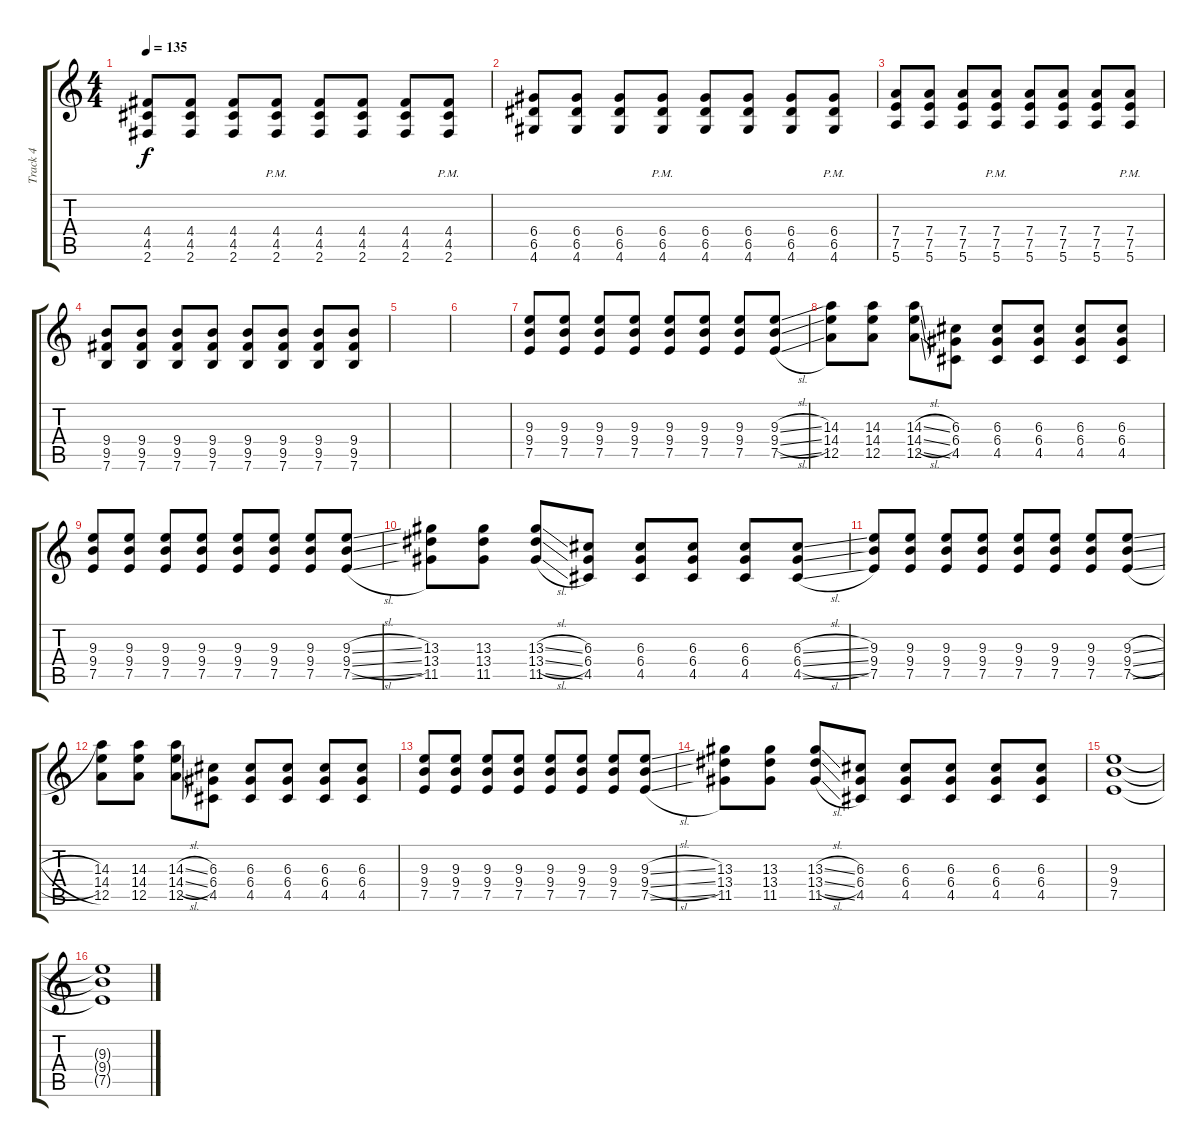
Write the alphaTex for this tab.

\track ("Track 4" "Track 4") {instrument overdrivenguitar}
\staff {score tabs}
\tuning (E4 B3 G3 D3 A2 E2) {hide}
\ts (4 4)
\tempo 135
\clef g2
\ks c
(4.4 4.5 2.6).8{dy f} (4.4 4.5 2.6).8 (4.4 4.5 2.6).8 (4.4{pm} 4.5{pm} 2.6{pm}).8 (4.4 4.5 2.6).8 (4.4 4.5 2.6).8 (4.4 4.5 2.6).8 (4.4{pm} 4.5{pm} 2.6{pm}).8 |
(6.4 6.5 4.6).8 (6.4 6.5 4.6).8 (6.4 6.5 4.6).8 (6.4{pm} 6.5{pm} 4.6{pm}).8 (6.4 6.5 4.6).8 (6.4 6.5 4.6).8 (6.4 6.5 4.6).8 (6.4{pm} 6.5{pm} 4.6{pm}).8 |
(7.4 7.5 5.6).8 (7.4 7.5 5.6).8 (7.4 7.5 5.6).8 (7.4{pm} 7.5{pm} 5.6{pm}).8 (7.4 7.5 5.6).8 (7.4 7.5 5.6).8 (7.4 7.5 5.6).8 (7.4{pm} 7.5{pm} 5.6{pm}).8 |
(9.4 9.5 7.6).8 (9.4 9.5 7.6).8 (9.4 9.5 7.6).8 (9.4 9.5 7.6).8 (9.4 9.5 7.6).8 (9.4 9.5 7.6).8 (9.4 9.5 7.6).8 (9.4 9.5 7.6).8 |
|
|
(9.3 9.4 7.5).8 (9.3 9.4 7.5).8 (9.3 9.4 7.5).8 (9.3 9.4 7.5).8 (9.3 9.4 7.5).8 (9.3 9.4 7.5).8 (9.3 9.4 7.5).8 (9.3{sl} 9.4{sl} 7.5{sl}).8 |
(14.3 14.4 12.5).8 (14.3 14.4 12.5).8 (14.3{sl} 14.4{sl} 12.5{sl}).8 (6.3 6.4 4.5).8 (6.3 6.4 4.5).8 (6.3 6.4 4.5).8 (6.3 6.4 4.5).8 (6.3 6.4 4.5).8 |
(9.3 9.4 7.5).8 (9.3 9.4 7.5).8 (9.3 9.4 7.5).8 (9.3 9.4 7.5).8 (9.3 9.4 7.5).8 (9.3 9.4 7.5).8 (9.3 9.4 7.5).8 (9.3{sl} 9.4{sl} 7.5{sl}).8 |
(13.3 13.4 11.5).8 (13.3 13.4 11.5).8 (13.3{sl} 13.4{sl} 11.5{sl}).8 (6.3 6.4 4.5).8 (6.3 6.4 4.5).8 (6.3 6.4 4.5).8 (6.3 6.4 4.5).8 (6.3{sl} 6.4{sl} 4.5{sl}).8 |
(9.3 9.4 7.5).8 (9.3 9.4 7.5).8 (9.3 9.4 7.5).8 (9.3 9.4 7.5).8 (9.3 9.4 7.5).8 (9.3 9.4 7.5).8 (9.3 9.4 7.5).8 (9.3{sl} 9.4{sl} 7.5{sl}).8 |
(14.3 14.4 12.5).8 (14.3 14.4 12.5).8 (14.3{sl} 14.4{sl} 12.5{sl}).8 (6.3 6.4 4.5).8 (6.3 6.4 4.5).8 (6.3 6.4 4.5).8 (6.3 6.4 4.5).8 (6.3 6.4 4.5).8 |
(9.3 9.4 7.5).8 (9.3 9.4 7.5).8 (9.3 9.4 7.5).8 (9.3 9.4 7.5).8 (9.3 9.4 7.5).8 (9.3 9.4 7.5).8 (9.3 9.4 7.5).8 (9.3{sl} 9.4{sl} 7.5{sl}).8 |
(13.3 13.4 11.5).8 (13.3 13.4 11.5).8 (13.3{sl} 13.4{sl} 11.5{sl}).8 (6.3 6.4 4.5).8 (6.3 6.4 4.5).8 (6.3 6.4 4.5).8 (6.3 6.4 4.5).8 (6.3 6.4 4.5).8 |
(9.3 9.4 7.5).1 |
(9.3{t} 9.4{t} 7.5{t}).1
